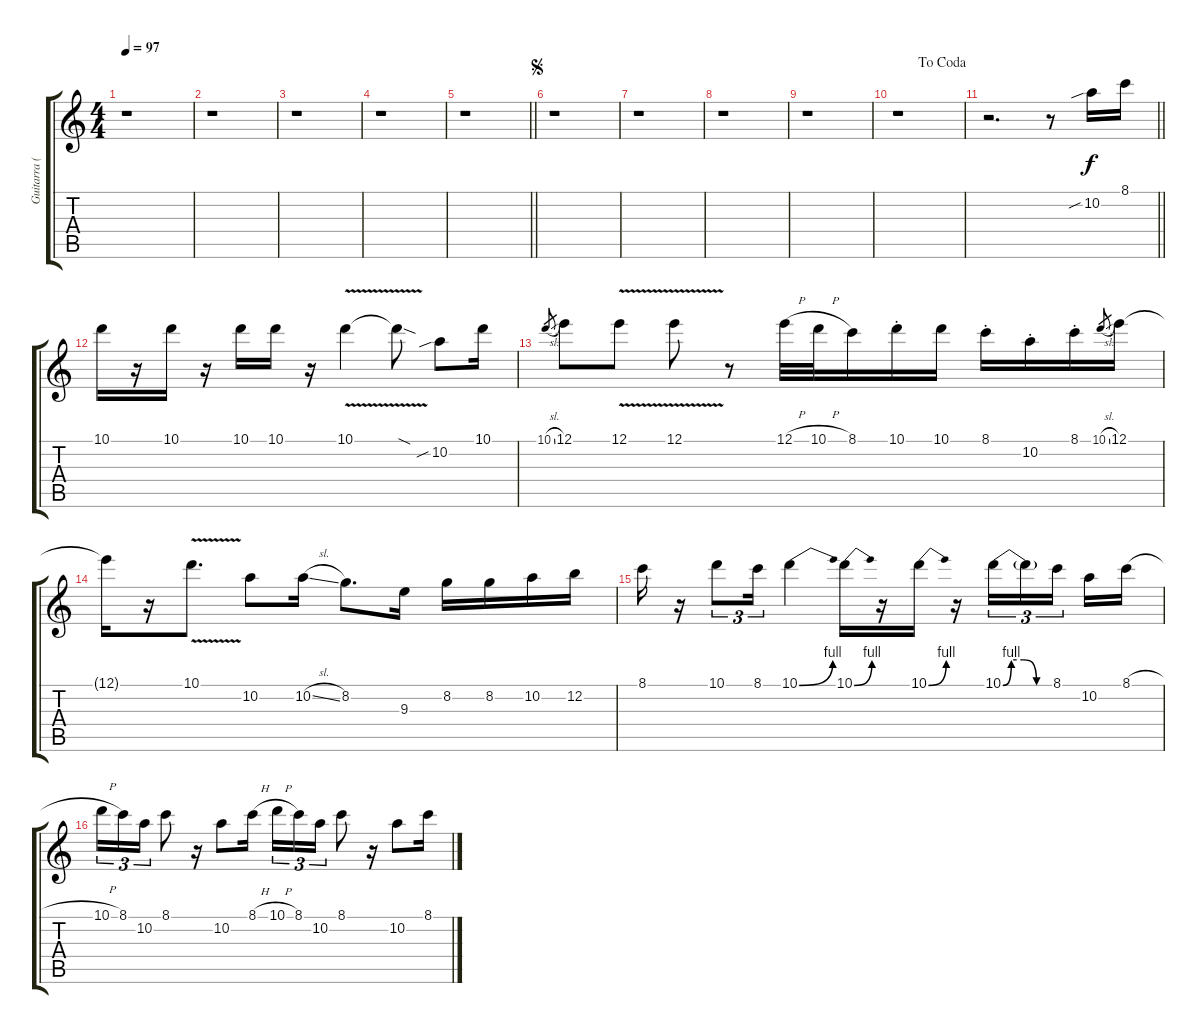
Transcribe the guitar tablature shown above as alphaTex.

\track ("Guitarra (solo)" "Guitarra (") {instrument overdrivenguitar}
\staff {score tabs}
\tuning (E4 B3 G3 D3 A2 E2) {hide}
\ts (4 4)
\tempo 97
\clef g2
\ks c
r.1{dy f} |
r.1 |
r.1 |
r.1 |
\barLineRight lightlight
r.1 |
\jump segno
r.1 |
r.1 |
r.1 |
r.1 |
\jump dacoda
r.1 |
\barLineRight lightlight
r.2{d} r.8 10.2{sib}.16 8.1.16 |
10.1.16 r.16 10.1.16 r.16 10.1.16 10.1.16 r.16 10.1{v}.4 10.1{sod t}.8 10.2{sib}.8 10.1.16 |
10.1{sl}.8{gr} 12.1.8 12.1{v}.8 12.1{v}.8 r.8 12.1{h}.32 10.1{h}.32 8.1.16 10.1{st}.16 10.1.16 8.1{st}.16 10.2{st}.16 8.1{st}.16 10.1{sl}.8{gr} 12.1.16 |
12.1{t}.16 r.16 10.1{v}.8{d} 10.2.8 10.2{sl}.16 8.2.8{d} 9.3.16 8.2.16 8.2.16 10.2.16 12.2.16 |
8.1.16 r.16 10.1.8{tu (3 2)} 8.1.16{tu (3 2)} 10.1{be (bend 0 0 60 4)}.4 10.1{be (bend 0 0 60 4)}.16 r.16 10.1{be (bend 0 0 60 4)}.16 r.16 10.1{be (custom 0 0 10 4 25 4 40 0 60 0)}.16{tu (3 2)} 10.1{t}.16{tu (3 2)} 8.1.16{tu (3 2) beam splitsecondary} 10.2.16 8.1{h}.16 |
10.1{h}.16{tu (3 2)} 8.1.16{tu (3 2)} 10.2.16{tu (3 2)} 8.1.8 r.16 10.2.8 8.1{h}.16 10.1{h}.16{tu (3 2)} 8.1.16{tu (3 2)} 10.2.16{tu (3 2)} 8.1.8 r.16 10.2.8 8.1{h}.16
